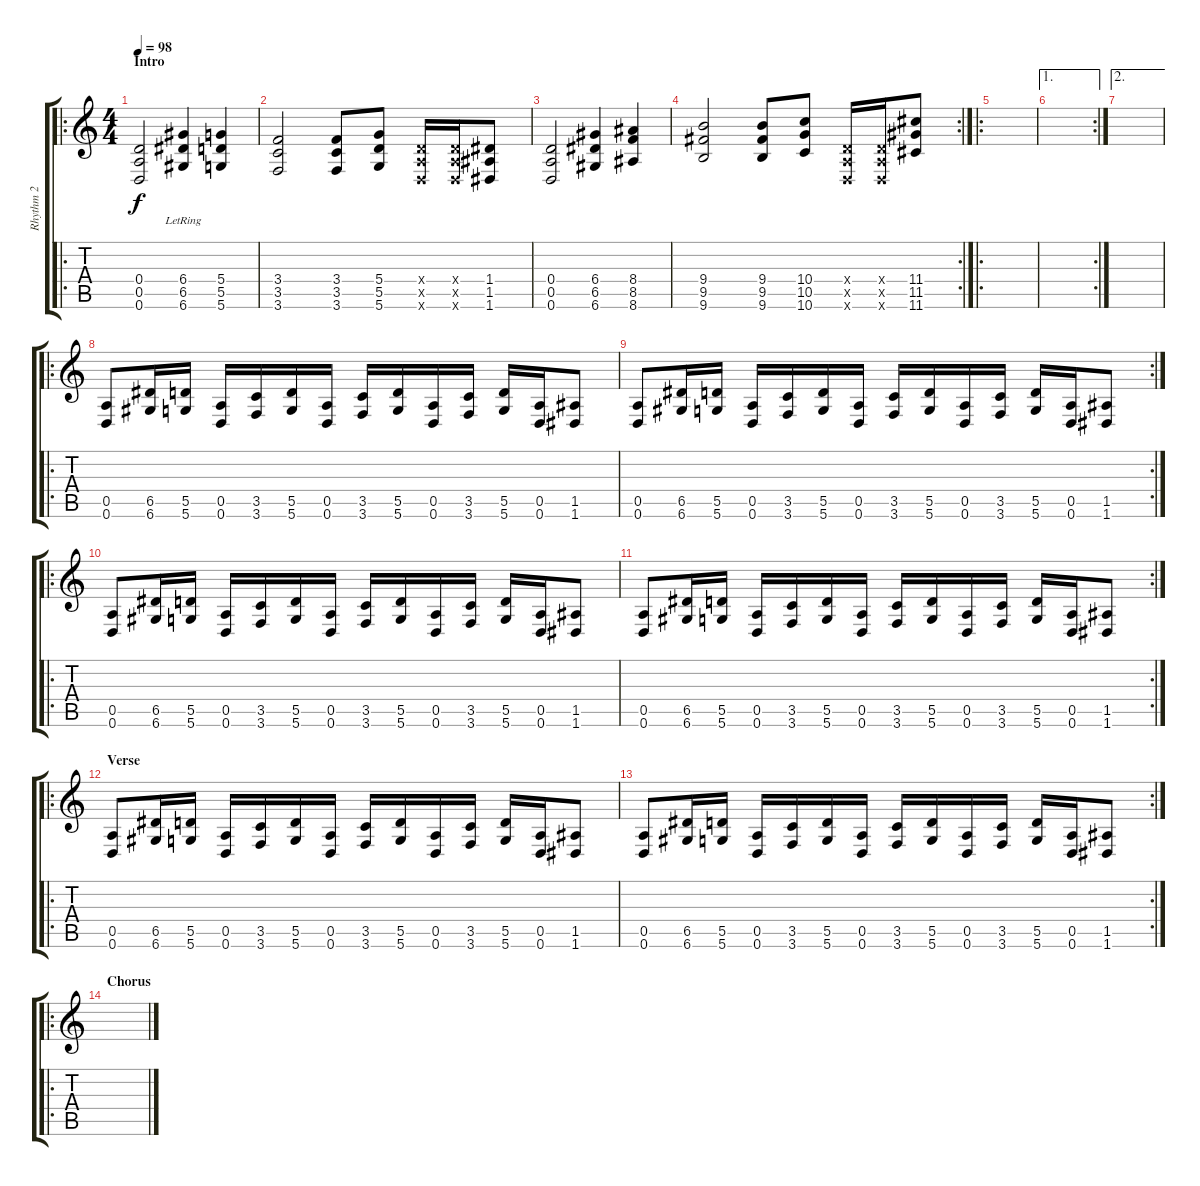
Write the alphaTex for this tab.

\track ("Rhythm 2" "Rhythm 2") {instrument overdrivenguitar}
\staff {score tabs}
\tuning (E4 B3 G3 D3 A2 D2) {hide}
\ro
\ts (4 4)
\section ("" "Intro")
\tempo 98
\clef g2
\ks c
(0.4 0.5 0.6).2{dy f instrument overdrivenguitar} (6.4 6.5{lr} 6.6{lr}).4 (5.4 5.5 5.6).4 |
(3.4 3.5 3.6).2 (3.4 3.5 3.6).8 (5.4 5.5 5.6).8 (0.4{x} 0.5{x} 0.6{x}).16 (0.4{x} 0.5{x} 0.6{x}).16 (1.4 1.5 1.6).8 |
(0.4 0.5 0.6).2 (6.4 6.5 6.6).4 (8.4 8.5 8.6).4 |
\rc 2
(9.4 9.5 9.6).2 (9.4 9.5 9.6).8 (10.4 10.5 10.6).8 (0.4{x} 0.5{x} 0.6{x}).16 (0.4{x} 0.5{x} 0.6{x}).16 (11.4 11.5 11.6).8 |
\ro
|
\ae 1
\rc 2
|
\ae 2
|
\ro
(0.5 0.6).8 (6.5 6.6).16 (5.5 5.6).16 (0.5 0.6).16 (3.5 3.6).16 (5.5 5.6).16 (0.5 0.6).16 (3.5 3.6).16 (5.5 5.6).16 (0.5 0.6).16 (3.5 3.6).16 (5.5 5.6).16 (0.5 0.6).16 (1.5 1.6).8 |
\rc 2
(0.5 0.6).8 (6.5 6.6).16 (5.5 5.6).16 (0.5 0.6).16 (3.5 3.6).16 (5.5 5.6).16 (0.5 0.6).16 (3.5 3.6).16 (5.5 5.6).16 (0.5 0.6).16 (3.5 3.6).16 (5.5 5.6).16 (0.5 0.6).16 (1.5 1.6).8 |
\ro
(0.5 0.6).8 (6.5 6.6).16 (5.5 5.6).16 (0.5 0.6).16 (3.5 3.6).16 (5.5 5.6).16 (0.5 0.6).16 (3.5 3.6).16 (5.5 5.6).16 (0.5 0.6).16 (3.5 3.6).16 (5.5 5.6).16 (0.5 0.6).16 (1.5 1.6).8 |
\rc 2
(0.5 0.6).8 (6.5 6.6).16 (5.5 5.6).16 (0.5 0.6).16 (3.5 3.6).16 (5.5 5.6).16 (0.5 0.6).16 (3.5 3.6).16 (5.5 5.6).16 (0.5 0.6).16 (3.5 3.6).16 (5.5 5.6).16 (0.5 0.6).16 (1.5 1.6).8 |
\ro
\section ("" "Verse")
(0.5 0.6).8 (6.5 6.6).16 (5.5 5.6).16 (0.5 0.6).16 (3.5 3.6).16 (5.5 5.6).16 (0.5 0.6).16 (3.5 3.6).16 (5.5 5.6).16 (0.5 0.6).16 (3.5 3.6).16 (5.5 5.6).16 (0.5 0.6).16 (1.5 1.6).8 |
\rc 2
(0.5 0.6).8 (6.5 6.6).16 (5.5 5.6).16 (0.5 0.6).16 (3.5 3.6).16 (5.5 5.6).16 (0.5 0.6).16 (3.5 3.6).16 (5.5 5.6).16 (0.5 0.6).16 (3.5 3.6).16 (5.5 5.6).16 (0.5 0.6).16 (1.5 1.6).8 |
\ro
\section ("" "Chorus")
